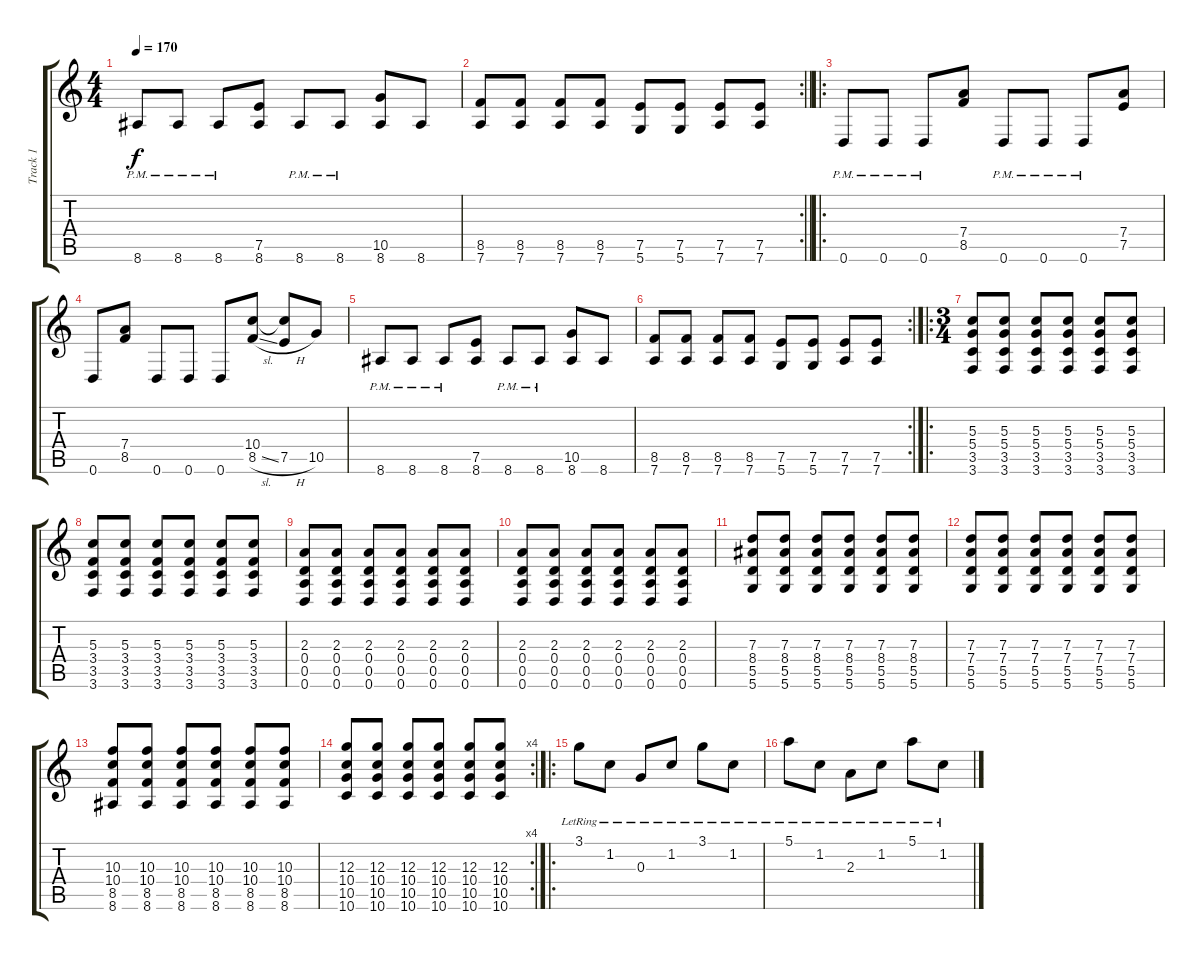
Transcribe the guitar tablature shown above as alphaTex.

\track ("Track 1" "Track 1") {instrument distortionguitar}
\staff {score tabs}
\tuning (E4 B3 G3 D3 A2 D2) {hide}
\ts (4 4)
\tempo 170
\clef g2
\ks c
8.6{pm}.8{dy f} 8.6{pm}.8 8.6{pm}.8 (7.5 8.6).8 8.6{pm}.8 8.6{pm}.8 (10.5 8.6).8 8.6.8 |
\rc 2
\barLineRight lightlight
(8.5 7.6).8 (8.5 7.6).8 (8.5 7.6).8 (8.5 7.6).8 (7.5 5.6).8 (7.5 5.6).8 (7.5 7.6).8 (7.5 7.6).8 |
\ro
0.6{pm}.8 0.6{pm}.8 0.6{pm}.8 (7.4 8.5).8 0.6{pm}.8 0.6{pm}.8 0.6{pm}.8 (7.4 7.5).8 |
0.6.8 (7.4 8.5).8 0.6.8 0.6.8 0.6.8 (10.4 8.5{sl}).8 (10.4{t} 7.5{h}).8 10.5.8 |
8.6{pm}.8 8.6{pm}.8 8.6{pm}.8 (7.5 8.6).8 8.6{pm}.8 8.6{pm}.8 (10.5 8.6).8 8.6.8 |
\rc 2
(8.5 7.6).8 (8.5 7.6).8 (8.5 7.6).8 (8.5 7.6).8 (7.5 5.6).8 (7.5 5.6).8 (7.5 7.6).8 (7.5 7.6).8 |
\ro
\ts (3 4)
(5.3 5.4 3.5 3.6).8 (5.3 5.4 3.5 3.6).8 (5.3 5.4 3.5 3.6).8 (5.3 5.4 3.5 3.6).8 (5.3 5.4 3.5 3.6).8 (5.3 5.4 3.5 3.6).8 |
(5.3 3.4 3.5 3.6).8 (5.3 3.4 3.5 3.6).8 (5.3 3.4 3.5 3.6).8 (5.3 3.4 3.5 3.6).8 (5.3 3.4 3.5 3.6).8 (5.3 3.4 3.5 3.6).8 |
(2.3 0.4 0.5 0.6).8 (2.3 0.4 0.5 0.6).8 (2.3 0.4 0.5 0.6).8 (2.3 0.4 0.5 0.6).8 (2.3 0.4 0.5 0.6).8 (2.3 0.4 0.5 0.6).8 |
(2.3 0.4 0.5 0.6).8 (2.3 0.4 0.5 0.6).8 (2.3 0.4 0.5 0.6).8 (2.3 0.4 0.5 0.6).8 (2.3 0.4 0.5 0.6).8 (2.3 0.4 0.5 0.6).8 |
(7.3 8.4 5.5 5.6).8 (7.3 8.4 5.5 5.6).8 (7.3 8.4 5.5 5.6).8 (7.3 8.4 5.5 5.6).8 (7.3 8.4 5.5 5.6).8 (7.3 8.4 5.5 5.6).8 |
(7.3 7.4 5.5 5.6).8 (7.3 7.4 5.5 5.6).8 (7.3 7.4 5.5 5.6).8 (7.3 7.4 5.5 5.6).8 (7.3 7.4 5.5 5.6).8 (7.3 7.4 5.5 5.6).8 |
(10.3 10.4 8.5 8.6).8 (10.3 10.4 8.5 8.6).8 (10.3 10.4 8.5 8.6).8 (10.3 10.4 8.5 8.6).8 (10.3 10.4 8.5 8.6).8 (10.3 10.4 8.5 8.6).8 |
\rc 4
(12.3 10.4 10.5 10.6).8 (12.3 10.4 10.5 10.6).8 (12.3 10.4 10.5 10.6).8 (12.3 10.4 10.5 10.6).8 (12.3 10.4 10.5 10.6).8 (12.3 10.4 10.5 10.6).8 |
\ro
3.1{lr}.8{instrument electricguitarclean} 1.2{lr}.8 0.3{lr}.8 1.2{lr}.8 3.1{lr}.8 1.2{lr}.8 |
5.1{lr}.8 1.2{lr}.8 2.3{lr}.8 1.2{lr}.8 5.1{lr}.8 1.2{lr}.8
